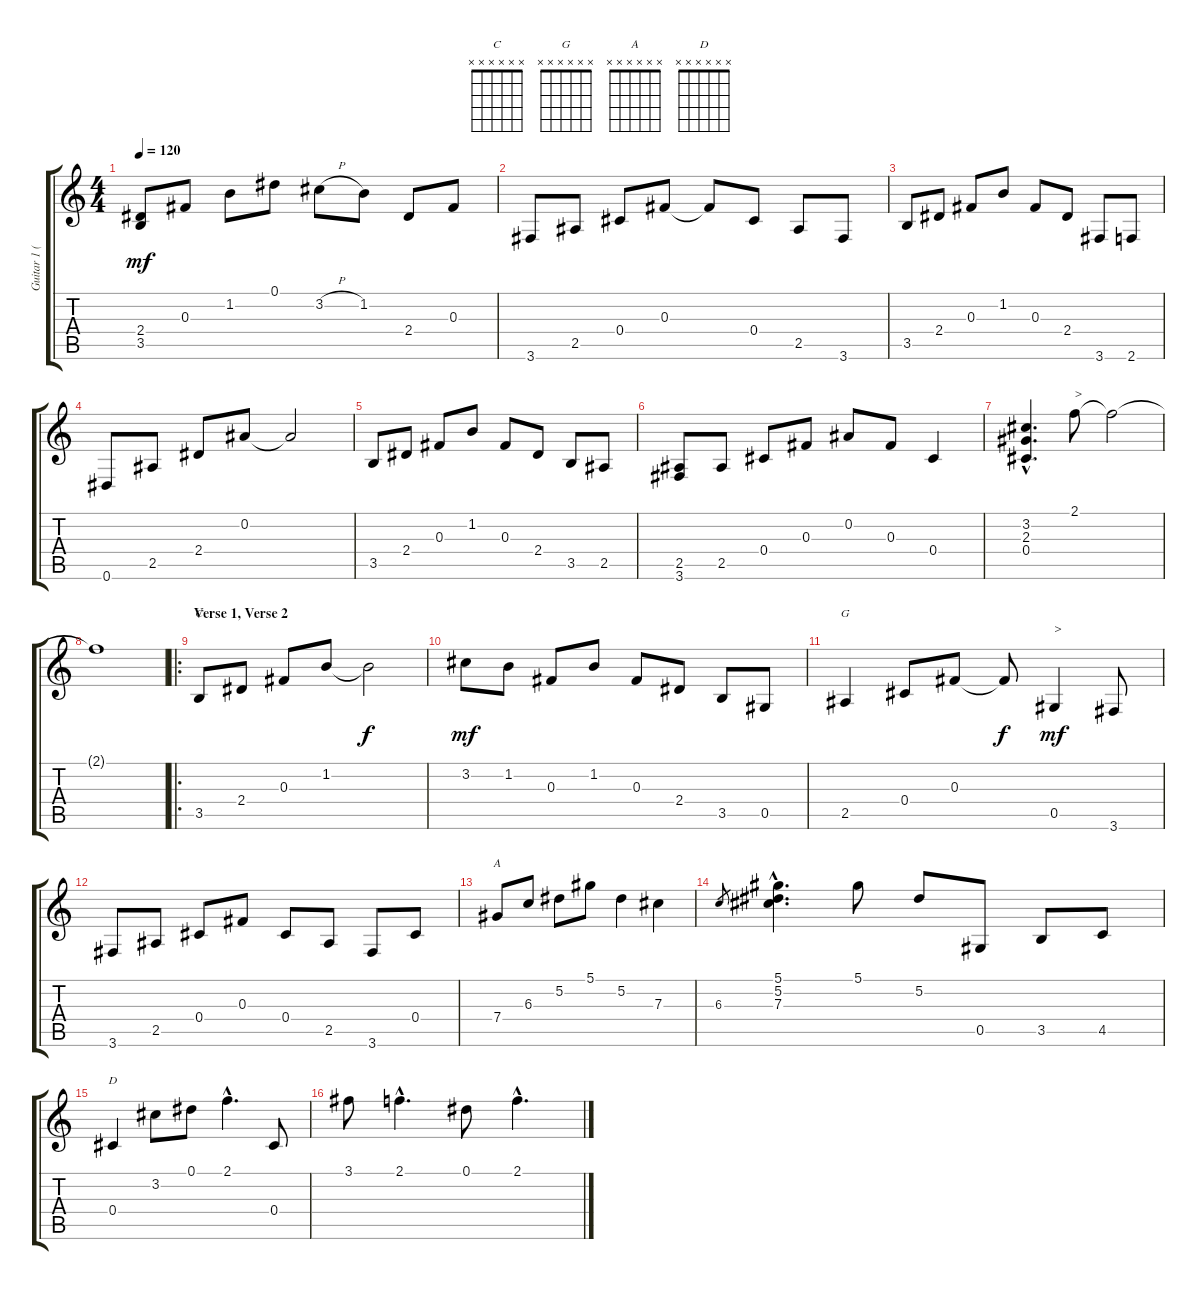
\track ("Guitar 1 (Slash)" "Guitar 1 (") {instrument acousticguitarsteel}
\staff {score tabs}
\tuning (Eb4 Bb3 Gb3 Db3 Ab2 Eb2) {hide}
\chord ("C" x x x x x x) {firstfret 0}
\chord ("G" x x x x x x) {firstfret 0}
\chord ("A" x x x x x x) {firstfret 0}
\chord ("D" x x x x x x) {firstfret 0}
\ts (4 4)
\tempo 120
\clef g2
\ks c
(2.4 3.5).8{dy mf} 0.3.8 1.2.8 0.1.8 3.2{h}.8 1.2.8 2.4.8 0.3.8 |
3.6.8 2.5.8 0.4.8 0.3.8 0.3{t}.8 0.4.8 2.5.8 3.6.8 |
3.5.8 2.4.8 0.3.8 1.2.8 0.3.8 2.4.8 3.6.8 2.6.8 |
0.6.8 2.5.8 2.4.8 0.2.8 0.2{t}.2 |
3.5.8 2.4.8 0.3.8 1.2.8 0.3.8 2.4.8 3.5.8 2.5.8 |
(2.5 3.6).8 2.5.8 0.4.8 0.3.8 0.2.8 0.3.8 0.4.4 |
(3.2{hac} 2.3{hac} 0.4{hac}).4{d} 2.1.8{txt ">"} 2.1{t}.2 |
2.1{t}.1 |
\ro
\section ("" "Verse 1, Verse 2")
3.5.8{ch "C"} 2.4.8 0.3.8 1.2.8 1.2{t}.2{dy f} |
3.2.8{dy mf} 1.2.8 0.3.8 1.2.8 0.3.8 2.4.8 3.5.8 0.5.8 |
2.5.4{ch "G"} 0.4.8 0.3.8 0.3{t}.8{dy f} 0.5.4{txt ">" dy mf} 3.6.8 |
3.6.8 2.5.8 0.4.8 0.3.8 0.4.8 2.5.8 3.6.8 0.4.8 |
7.4.8{ch "A"} 6.3.8 5.2.8 5.1.8 5.2.4 7.3.4 |
6.3.8{gr} (5.1{hac} 5.2{hac} 7.3{hac}).4{d} 5.1.8 5.2.8 0.5.8 3.5.8 4.5.8 |
0.4.4{ch "D"} 3.2.8 0.1.8 2.1{hac}.4{d} 0.4.8 |
3.1.8 2.1{hac}.4{d} 0.1.8 2.1{hac}.4{d}
